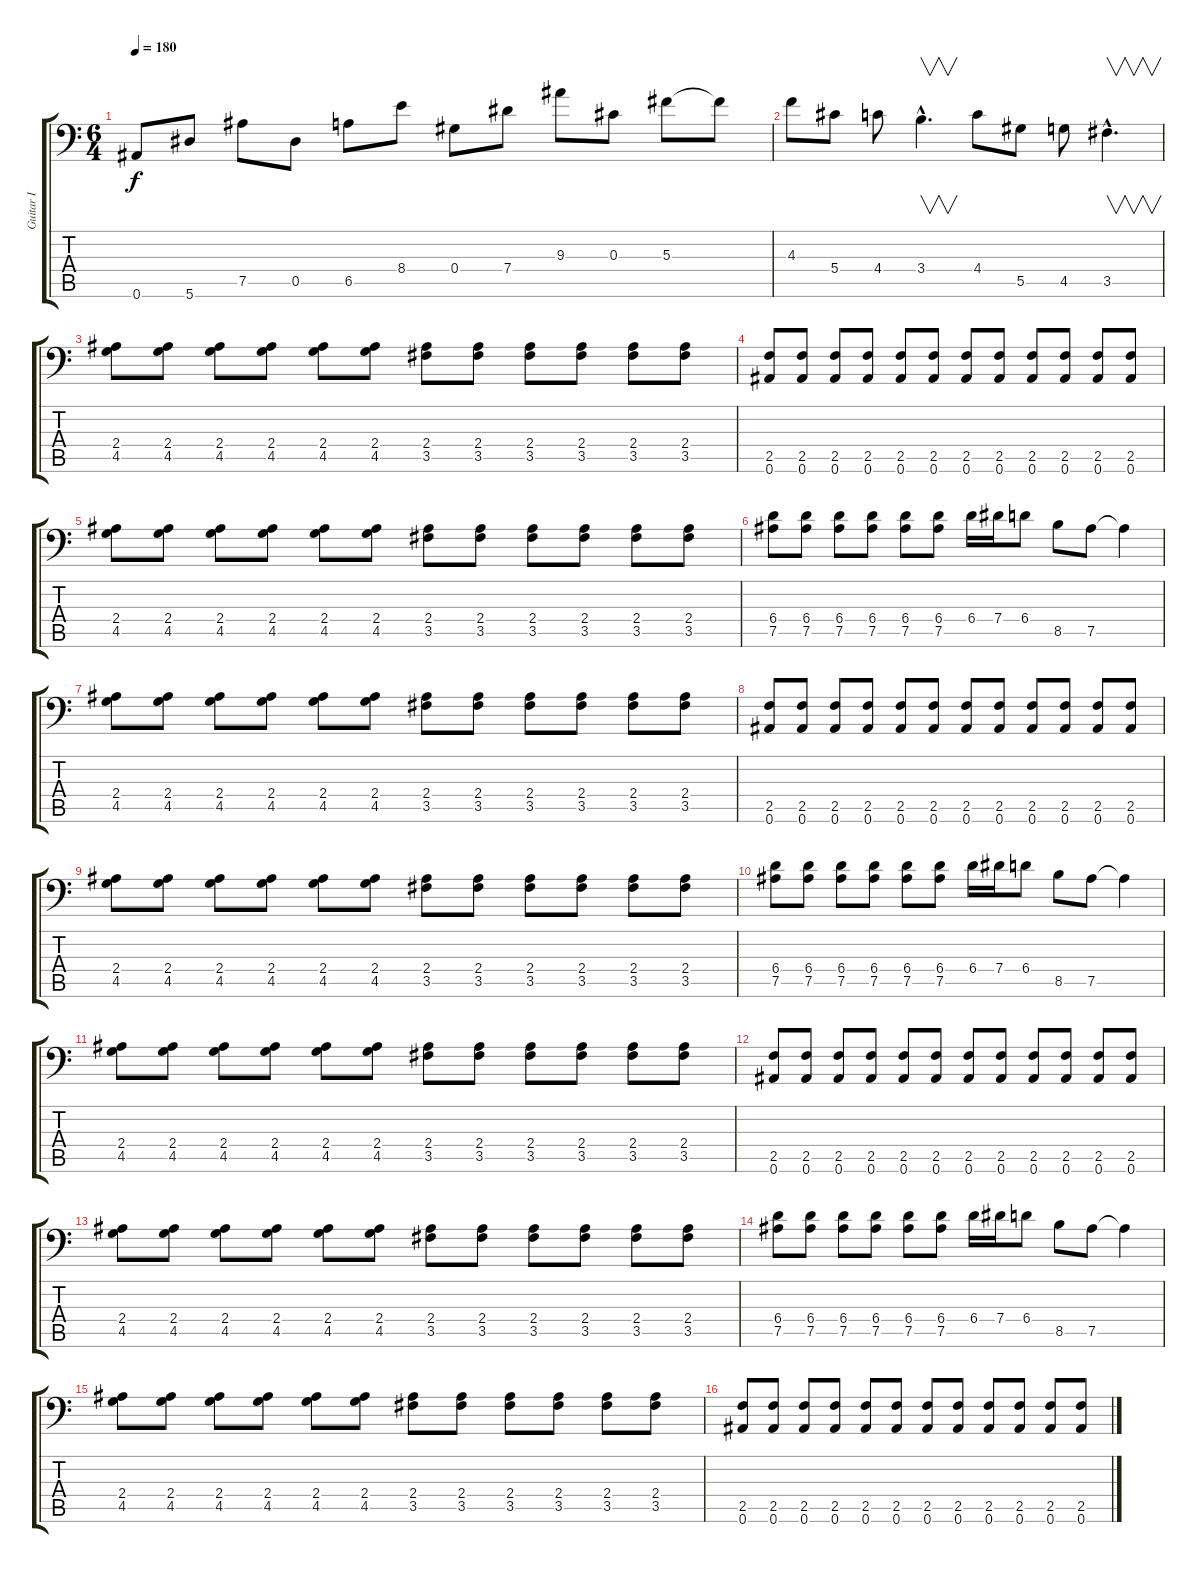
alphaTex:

\track ("Guitar I" "Guitar I") {instrument distortionguitar}
\staff {score tabs}
\tuning (Bb3 F3 Db3 Ab2 Eb2 Bb1) {hide}
\ts (6 4)
\tempo 180
\clef f4
\ks c
0.6.8{dy f} 5.6.8 7.5.8 0.5.8 6.5.8 8.4.8 0.4.8 7.4.8 9.3.8 0.3.8 5.3.8 5.3{t}.8 |
4.3.8 5.4.8 4.4.8 3.4{hac}.4{v d} 4.4.8 5.5.8 4.5.8 3.5{hac}.4{v d} |
(2.4 4.5).8 (2.4 4.5).8 (2.4 4.5).8 (2.4 4.5).8 (2.4 4.5).8 (2.4 4.5).8 (2.4 3.5).8 (2.4 3.5).8 (2.4 3.5).8 (2.4 3.5).8 (2.4 3.5).8 (2.4 3.5).8 |
(2.5 0.6).8 (2.5 0.6).8 (2.5 0.6).8 (2.5 0.6).8 (2.5 0.6).8 (2.5 0.6).8 (2.5 0.6).8 (2.5 0.6).8 (2.5 0.6).8 (2.5 0.6).8 (2.5 0.6).8 (2.5 0.6).8 |
(2.4 4.5).8 (2.4 4.5).8 (2.4 4.5).8 (2.4 4.5).8 (2.4 4.5).8 (2.4 4.5).8 (2.4 3.5).8 (2.4 3.5).8 (2.4 3.5).8 (2.4 3.5).8 (2.4 3.5).8 (2.4 3.5).8 |
(6.4 7.5).8 (6.4 7.5).8 (6.4 7.5).8 (6.4 7.5).8 (6.4 7.5).8 (6.4 7.5).8 6.4.16 7.4.16 6.4.8 8.5.8 7.5.8 7.5{t}.4 |
(2.4 4.5).8 (2.4 4.5).8 (2.4 4.5).8 (2.4 4.5).8 (2.4 4.5).8 (2.4 4.5).8 (2.4 3.5).8 (2.4 3.5).8 (2.4 3.5).8 (2.4 3.5).8 (2.4 3.5).8 (2.4 3.5).8 |
(2.5 0.6).8 (2.5 0.6).8 (2.5 0.6).8 (2.5 0.6).8 (2.5 0.6).8 (2.5 0.6).8 (2.5 0.6).8 (2.5 0.6).8 (2.5 0.6).8 (2.5 0.6).8 (2.5 0.6).8 (2.5 0.6).8 |
(2.4 4.5).8 (2.4 4.5).8 (2.4 4.5).8 (2.4 4.5).8 (2.4 4.5).8 (2.4 4.5).8 (2.4 3.5).8 (2.4 3.5).8 (2.4 3.5).8 (2.4 3.5).8 (2.4 3.5).8 (2.4 3.5).8 |
(6.4 7.5).8 (6.4 7.5).8 (6.4 7.5).8 (6.4 7.5).8 (6.4 7.5).8 (6.4 7.5).8 6.4.16 7.4.16 6.4.8 8.5.8 7.5.8 7.5{t}.4 |
(2.4 4.5).8 (2.4 4.5).8 (2.4 4.5).8 (2.4 4.5).8 (2.4 4.5).8 (2.4 4.5).8 (2.4 3.5).8 (2.4 3.5).8 (2.4 3.5).8 (2.4 3.5).8 (2.4 3.5).8 (2.4 3.5).8 |
(2.5 0.6).8 (2.5 0.6).8 (2.5 0.6).8 (2.5 0.6).8 (2.5 0.6).8 (2.5 0.6).8 (2.5 0.6).8 (2.5 0.6).8 (2.5 0.6).8 (2.5 0.6).8 (2.5 0.6).8 (2.5 0.6).8 |
(2.4 4.5).8 (2.4 4.5).8 (2.4 4.5).8 (2.4 4.5).8 (2.4 4.5).8 (2.4 4.5).8 (2.4 3.5).8 (2.4 3.5).8 (2.4 3.5).8 (2.4 3.5).8 (2.4 3.5).8 (2.4 3.5).8 |
(6.4 7.5).8 (6.4 7.5).8 (6.4 7.5).8 (6.4 7.5).8 (6.4 7.5).8 (6.4 7.5).8 6.4.16 7.4.16 6.4.8 8.5.8 7.5.8 7.5{t}.4 |
(2.4 4.5).8 (2.4 4.5).8 (2.4 4.5).8 (2.4 4.5).8 (2.4 4.5).8 (2.4 4.5).8 (2.4 3.5).8 (2.4 3.5).8 (2.4 3.5).8 (2.4 3.5).8 (2.4 3.5).8 (2.4 3.5).8 |
(2.5 0.6).8 (2.5 0.6).8 (2.5 0.6).8 (2.5 0.6).8 (2.5 0.6).8 (2.5 0.6).8 (2.5 0.6).8 (2.5 0.6).8 (2.5 0.6).8 (2.5 0.6).8 (2.5 0.6).8 (2.5 0.6).8
